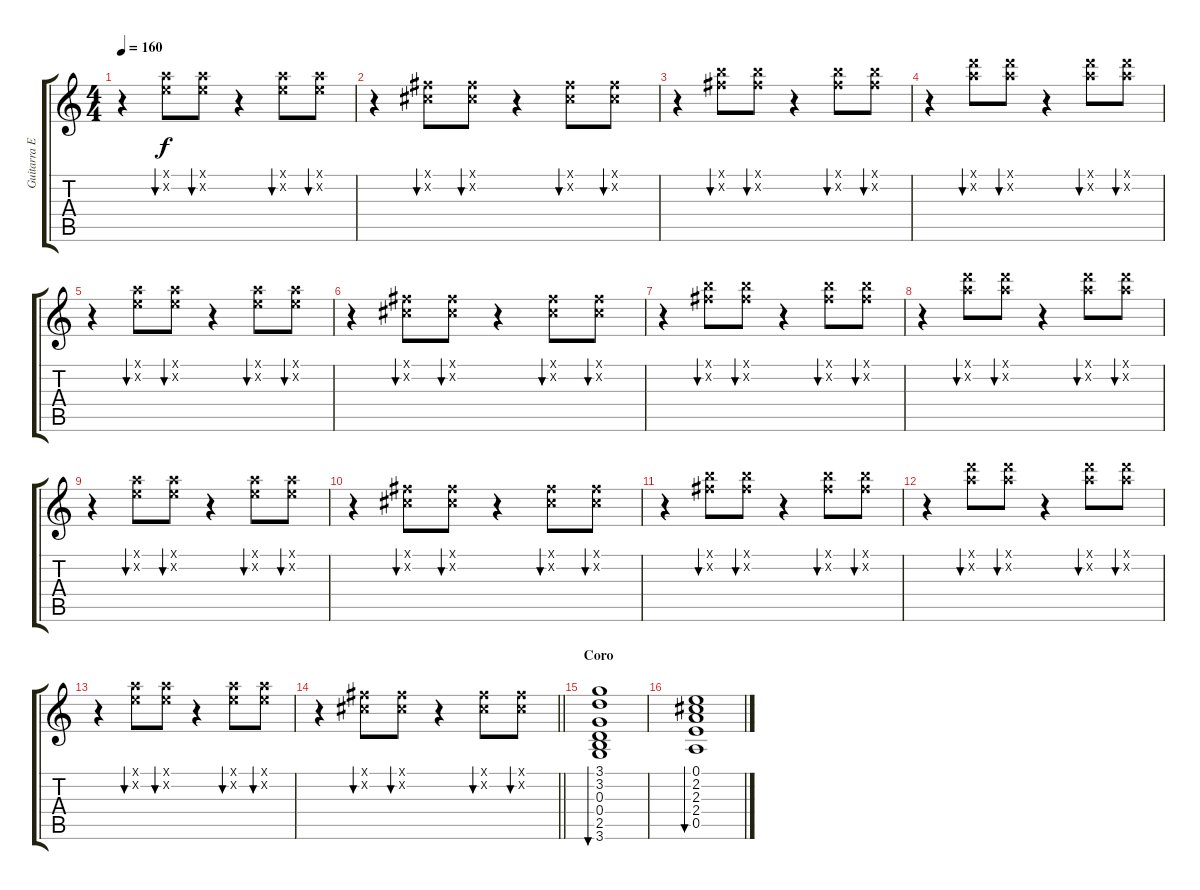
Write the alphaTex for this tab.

\track ("Guitarra Extra" "Guitarra E") {instrument electricguitarclean}
\staff {score tabs}
\tuning (E4 B3 G3 D3 A2 E2) {hide}
\ts (4 4)
\tempo 160
\clef g2
\ks c
r.4{dy f} (5.1{x} 5.2{x}).8{bu 120} (5.1{x} 5.2{x}).8{bu 120} r.4 (5.1{x} 5.2{x}).8{bu 120} (5.1{x} 5.2{x}).8{bu 120} |
r.4 (2.1{x} 2.2{x}).8{bu 120} (2.1{x} 2.2{x}).8{bu 120} r.4 (2.1{x} 2.2{x}).8{bu 120} (2.1{x} 2.2{x}).8{bu 120} |
r.4 (7.1{x} 7.2{x}).8{bu 120} (7.1{x} 7.2{x}).8{bu 120} r.4 (7.1{x} 7.2{x}).8{bu 120} (7.1{x} 7.2{x}).8{bu 120} |
r.4 (10.1{x} 10.2{x}).8{bu 120} (10.1{x} 10.2{x}).8{bu 120} r.4 (10.1{x} 10.2{x}).8{bu 120} (10.1{x} 10.2{x}).8{bu 120} |
r.4 (5.1{x} 5.2{x}).8{bu 120} (5.1{x} 5.2{x}).8{bu 120} r.4 (5.1{x} 5.2{x}).8{bu 120} (5.1{x} 5.2{x}).8{bu 120} |
r.4 (2.1{x} 2.2{x}).8{bu 120} (2.1{x} 2.2{x}).8{bu 120} r.4 (2.1{x} 2.2{x}).8{bu 120} (2.1{x} 2.2{x}).8{bu 120} |
r.4 (7.1{x} 7.2{x}).8{bu 120} (7.1{x} 7.2{x}).8{bu 120} r.4 (7.1{x} 7.2{x}).8{bu 120} (7.1{x} 7.2{x}).8{bu 120} |
r.4 (10.1{x} 10.2{x}).8{bu 120} (10.1{x} 10.2{x}).8{bu 120} r.4 (10.1{x} 10.2{x}).8{bu 120} (10.1{x} 10.2{x}).8{bu 120} |
r.4 (5.1{x} 5.2{x}).8{bu 120} (5.1{x} 5.2{x}).8{bu 120} r.4 (5.1{x} 5.2{x}).8{bu 120} (5.1{x} 5.2{x}).8{bu 120} |
r.4 (2.1{x} 2.2{x}).8{bu 120} (2.1{x} 2.2{x}).8{bu 120} r.4 (2.1{x} 2.2{x}).8{bu 120} (2.1{x} 2.2{x}).8{bu 120} |
r.4 (7.1{x} 7.2{x}).8{bu 120} (7.1{x} 7.2{x}).8{bu 120} r.4 (7.1{x} 7.2{x}).8{bu 120} (7.1{x} 7.2{x}).8{bu 120} |
r.4 (10.1{x} 10.2{x}).8{bu 120} (10.1{x} 10.2{x}).8{bu 120} r.4 (10.1{x} 10.2{x}).8{bu 120} (10.1{x} 10.2{x}).8{bu 120} |
r.4 (5.1{x} 5.2{x}).8{bu 120} (5.1{x} 5.2{x}).8{bu 120} r.4 (5.1{x} 5.2{x}).8{bu 120} (5.1{x} 5.2{x}).8{bu 120} |
\barLineRight lightlight
r.4 (2.1{x} 2.2{x}).8{bu 120} (2.1{x} 2.2{x}).8{bu 120} r.4 (2.1{x} 2.2{x}).8{bu 120} (2.1{x} 2.2{x}).8{bu 120} |
\section ("" "Coro")
(3.1 3.2 0.3 0.4 2.5 3.6).1{bu 60} |
(0.1 2.2 2.3 2.4 0.5).1{bu 60}
